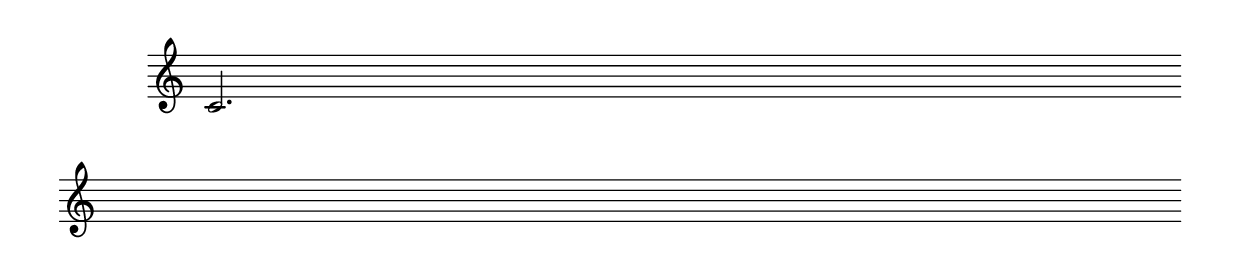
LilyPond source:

#(ly:set-option 'midi-extension "mid")
\version "2.12.3"
\include "english.ly"
\header{ 
title = ""
composer = ""
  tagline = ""  % removed 
}
%{
 S - -  
 %}
  
melody = {
\once \override Staff.TimeSignature #'stencil = ##f
\clef treble
\key c \major
\autoBeamOn  
\cadenzaOn
c'2.    \break        \grace s64 

}

text = \lyricmode {
  
}

\score{

<<
  \new Voice = "one" {
    \melody
  }
  \new Lyrics \lyricsto "one" \text
>>
\layout {
  \context {
       \Score
    \remove "Bar_number_engraver"
  } 
  }
\midi { 
  \context {
    \Score
    tempoWholesPerMinute = #(ly:make-moment 200 4)
   }
 }
}
